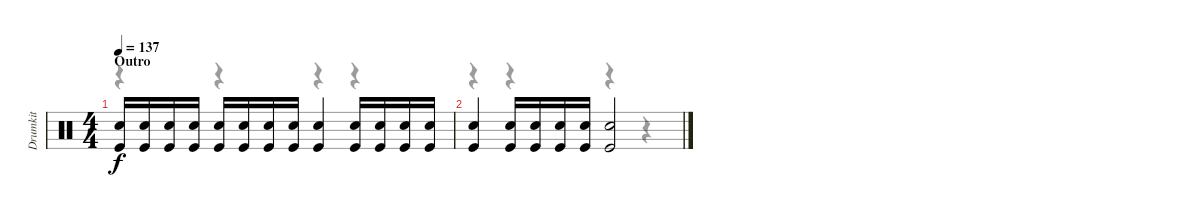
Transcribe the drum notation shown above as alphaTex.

\track ("Drumkit" "Drumkit") {instrument percussion}
\staff {score}
\articulation defaults
\voice
\ts (4 4)
\section ("" "Outro")
\tempo 137
\clef neutral
\ks c
("Snare (hit) 2" "Kick (hit)").16{dy f} ("Snare (hit) 2" "Kick (hit)").16 ("Snare (hit) 2" "Kick (hit)").16 ("Snare (hit) 2" "Kick (hit)").16 ("Snare (hit) 2" "Kick (hit)").16 ("Snare (hit) 2" "Kick (hit)").16 ("Snare (hit) 2" "Kick (hit)").16 ("Snare (hit) 2" "Kick (hit)").16 ("Snare (hit) 2" "Kick (hit)").4 ("Snare (hit) 2" "Kick (hit)").16 ("Snare (hit) 2" "Kick (hit)").16 ("Snare (hit) 2" "Kick (hit)").16 ("Snare (hit) 2" "Kick (hit)").16 |
("Snare (hit) 2" "Kick (hit)").4 ("Snare (hit) 2" "Kick (hit)").16 ("Snare (hit) 2" "Kick (hit)").16 ("Snare (hit) 2" "Kick (hit)").16 ("Snare (hit) 2" "Kick (hit)").16 ("Snare (hit) 2" "Kick (hit)").2
\voice
\clef neutral
\ottava regular
\simile none
\ks c
r.4{dy f} r.4 r.4 r.4 |
r.4 r.4 r.4 r.4
